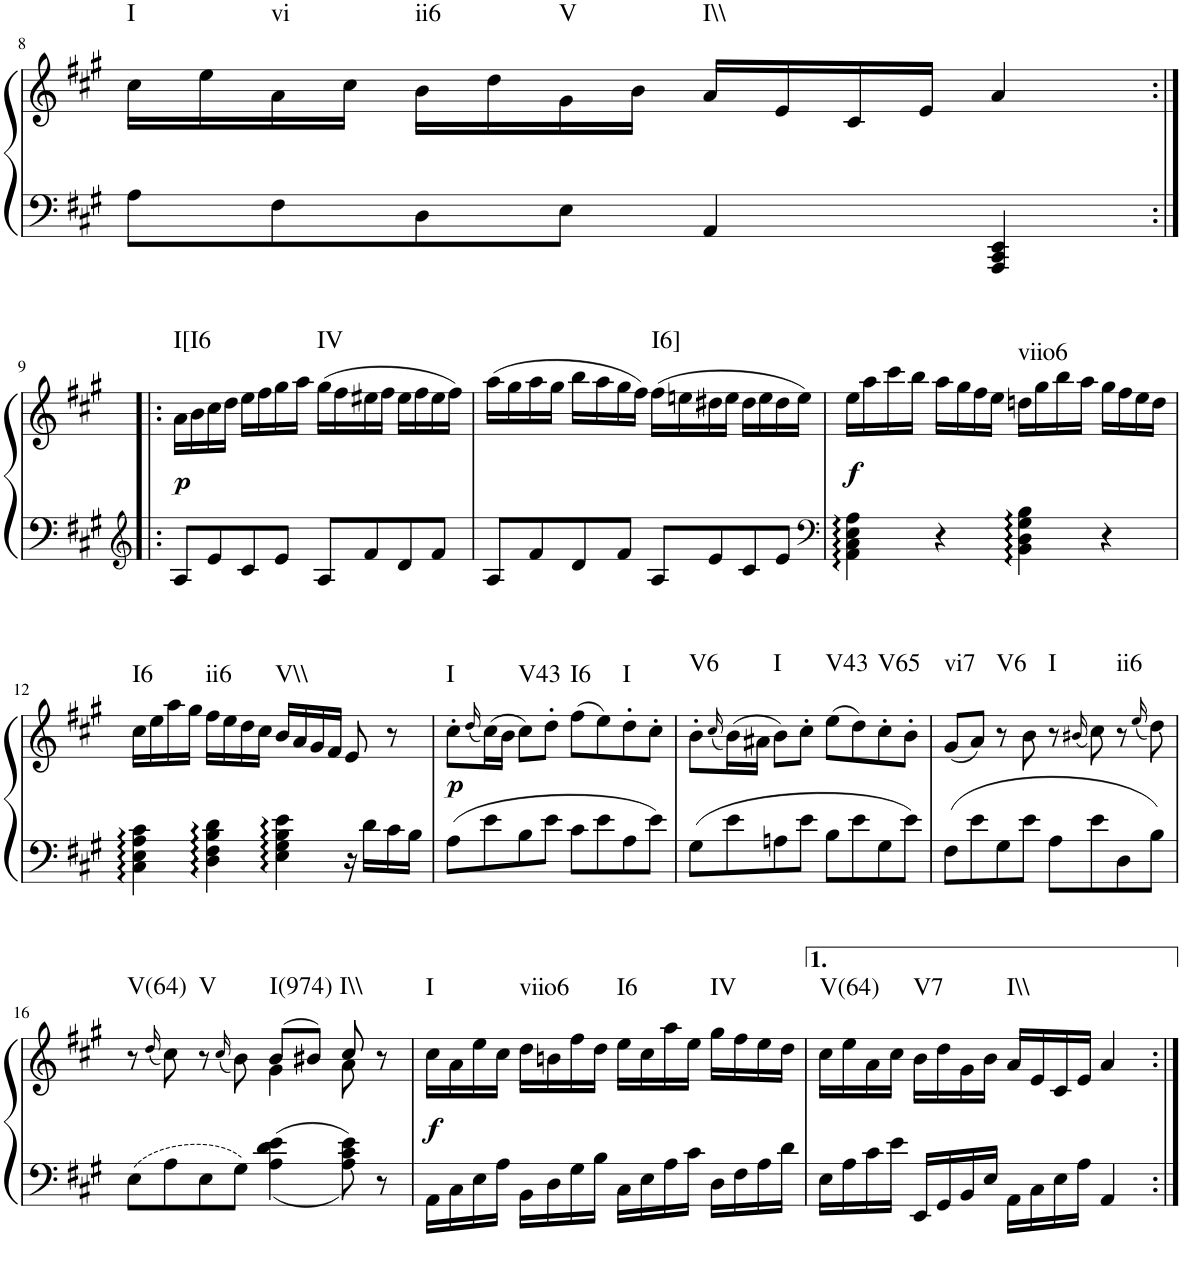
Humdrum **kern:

**kern	**kern	**dynam	**harte
*part1	*part1	*part1	*part1
*staff2	*staff1	*staff1/2	*
*I"Piano	*	*	*
*I'Pno.	*	*	*
!!LO:PB:g=z
*clefF4	*clefG2	*	*
*k[f#c#g#]	*k[f#c#g#]	*	*
*M4/4	*M4/4	*	*
*met(c)	*met(c)	*	*
=8	=8	=8	=8
!	!	!	!LO:H:kt=I
8A\L	16cc#\LL	.	N
.	16ee\	.	.
!	!	!	!LO:H:kt=vi
8F#\	16a\	.	N
.	16cc#\JJ	.	.
!	!	!	!LO:H:kt=ii6
8D\	16b\LL	.	N
.	16dd\	.	.
!	!	!	!LO:H:kt=V
8E\J	16g#\	.	N
.	16b\JJ	.	.
!	!	!	!LO:H:kt=I\\
4AA/	16a/LL	.	N
.	16e/	.	.
.	16c#/	.	.
.	16e/JJ	.	.
4AAA/ 4CC#/ 4EE/	4a/	.	.
!!LO:LB:g=z
=9:|!|:	=9:|!|:	=9:|!|:	=9:|!|:
*clefG2	*	*	*
!	!	!LO:DY:b	!LO:H:kt=I[I6
8A/L	16a\LL	p	N
.	16b\	.	.
8e/	16cc#\	.	.
.	16dd\JJ	.	.
8c#/	16ee\LL	.	.
.	16ff#\	.	.
8e/J	16gg#\	.	.
.	16aa\JJ	.	.
!	!	!	!LO:H:kt=IV
8A/L	(16gg#\LL	.	N
.	16ff#\	.	.
8f#/	16ee#X\	.	.
.	16ff#\JJ	.	.
8d/	16ee#\LL	.	.
.	16ff#\	.	.
8f#/J	16ee#\	.	.
.	16ff#\JJ)	.	.
=10	=10	=10	=10
8A/L	(16aa\LL	.	.
.	16gg#\	.	.
8f#/	16aa\	.	.
.	16gg#\JJ	.	.
8d/	16bb\LL	.	.
.	16aa\	.	.
8f#/J	16gg#\	.	.
.	16ff#\JJ)	.	.
!	!	!	!LO:H:kt=I6]
8A/L	(16ff#\LL	.	N
.	16een\	.	.
8e/	16dd#X\	.	.
.	16ee\JJ	.	.
8c#/	16dd#\LL	.	.
.	16ee\	.	.
8e/J	16dd#\	.	.
.	16ee\JJ)	.	.
=11	=11	=11	=11
*clefF4	*	*	*
!	!	!LO:DY:b	!
4AA\ 4C#\ 4E\ 4A\	16ee\LL	f	.
.	16aa\	.	.
.	16ccc#\	.	.
.	16bb\JJ	.	.
4r	16aa\LL	.	.
.	16gg#\	.	.
.	16ff#\	.	.
.	16ee\JJ	.	.
!	!	!	!LO:H:kt=viio6
4BB\ 4D\ 4G#\ 4B\	16ddn\LL	.	N
.	16gg#\	.	.
.	16bb\	.	.
.	16aa\JJ	.	.
4r	16gg#\LL	.	.
.	16ff#\	.	.
.	16ee\	.	.
.	16dd\JJ	.	.
!!LO:LB:g=z
=12	=12	=12	=12
!	!	!	!LO:H:kt=I6
4C#\ 4E\ 4A\ 4c#\	16cc#\LL	.	N
.	16ee\	.	.
.	16aa\	.	.
.	16gg#\JJ	.	.
!	!	!	!LO:H:kt=ii6
4D\ 4F#\ 4B\ 4d\	16ff#\LL	.	N
.	16ee\	.	.
.	16dd\	.	.
.	16cc#\JJ	.	.
!	!	!	!LO:H:kt=V\\
4E\ 4G#\ 4B\ 4e\	16b/LL	.	N
.	16a/	.	.
.	16g#/	.	.
.	16f#/JJ	.	.
16r	8e/	.	.
16d\LL	.	.	.
16c#\	8r	.	.
16B\JJ	.	.	.
=13	=13	=13	=13
!	!	!LO:DY:b	!LO:H:kt=I
8A\L	8cc#'\L	p	N
.	(16qdd/	.	.
8e\	(16cc#\L)	.	.
.	16b\JJ	.	.
!	!	!	!LO:H:kt=V43
8B\	8cc#\L)	.	N
8e\J	8dd'\J	.	.
!	!	!	!LO:H:kt=I6
8c#\L	(8ff#\L	.	N
8e\	8ee\)	.	.
!	!	!	!LO:H:kt=I
8A\	8dd'\	.	N
8e\J	8cc#'\J	.	.
=14	=14	=14	=14
!	!	!	!LO:H:kt=V6
8G#\L	8b'\L	.	N
.	(16qcc#/	.	.
8e\	(16b\L)	.	.
.	16a#X\JJ	.	.
!	!	!	!LO:H:kt=I
8An\	8b\L)	.	N
8e\J	8cc#'\J	.	.
!	!	!	!LO:H:kt=V43
8B\L	(8ee\L	.	N
8e\	8dd\)	.	.
!	!	!	!LO:H:kt=V65
8G#\	8cc#'\	.	N
8e\J	8b'\J	.	.
=15	=15	=15	=15
!	!	!	!LO:H:kt=vi7
8F#\L	(8g#/L	.	N
8e\	8a/J)	.	.
!	!	!	!LO:H:kt=V6
8G#\	8r	.	N
8e\J	8b\	.	.
!	!	!	!LO:H:kt=I
8A\L	8r	.	N
.	(16qb#X/	.	.
8e\	8cc#\)	.	.
!	!	!	!LO:H:kt=ii6
8D\	8r	.	N
.	(16qee/	.	.
8B\J	8dd\)	.	.
!!LO:LB:g=z
=16	=16	=16	=16
*	*^	*	*
!	!	!	!	!LO:H:kt=V(64)
8E\L	8r	2ryy	.	N
.	(16qdd/	.	.	.
8A\	8cc#\)	.	.	.
!	!	!	!	!LO:H:kt=V
8E\	8r	.	.	N
.	(16qcc#/	.	.	.
8G#\J	8b\)	.	.	.
!	!	!	!	!LO:H:kt=I(974)
4A\ 4d\ 4e\	(8b/L	4g#\	.	N
.	8b#X/J)	.	.	.
!	!	!	!	!LO:H:kt=I\\
8A\ 8c#\ 8e\	8cc#/	8a\	.	N
8r	8r	8ryy	.	.
=17	=17	=17	=17	=17
!	!	!	!LO:DY:b	!LO:H:kt=I
*	*v	*v	*	*
16AA\LL	16cc#\LL	f	N
16C#\	16a\	.	.
16E\	16ee\	.	.
16A\JJ	16cc#\JJ	.	.
!	!	!	!LO:H:kt=viio6
16BB\LL	16dd\LL	.	N
16D\	16bn\	.	.
16G#\	16ff#\	.	.
16B\JJ	16dd\JJ	.	.
!	!	!	!LO:H:kt=I6
16C#\LL	16ee\LL	.	N
16E\	16cc#\	.	.
16A\	16aa\	.	.
16c#\JJ	16ee\JJ	.	.
!	!	!	!LO:H:kt=IV
16D\LL	16gg#\LL	.	N
16F#\	16ff#\	.	.
16A\	16ee\	.	.
16d\JJ	16dd\JJ	.	.
=18	=18	=18	=18
!	!	!	!LO:H:kt=V(64)
16E\LL	16cc#\LL	.	N
16A\	16ee\	.	.
16c#\	16a\	.	.
16e\JJ	16cc#\JJ	.	.
!	!	!	!LO:H:kt=V7
16EE/LL	16b\LL	.	N
16GG#/	16dd\	.	.
16BB/	16g#\	.	.
16E/JJ	16b\JJ	.	.
!	!	!	!LO:H:kt=I\\
16AA\LL	16a/LL	.	N
16C#\	16e/	.	.
16E\	16c#/	.	.
16A\JJ	16e/JJ	.	.
4AA/	4a/	.	.
=:|!	=:|!	=:|!	=:|!
*-	*-	*-	*-
